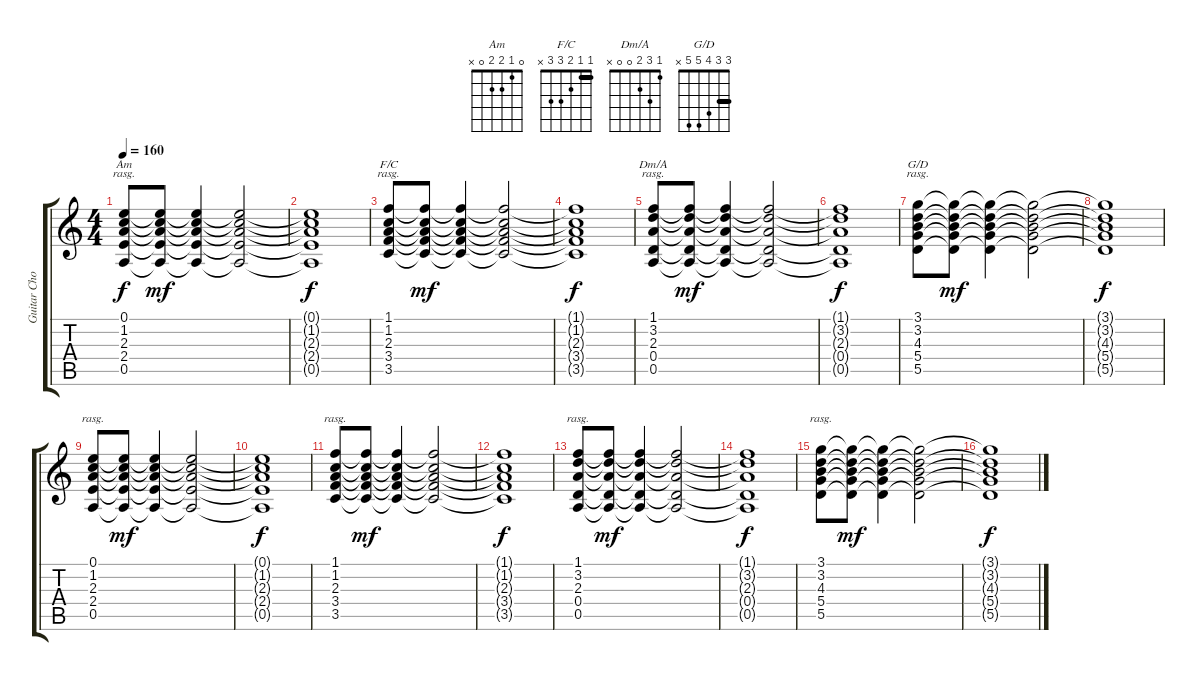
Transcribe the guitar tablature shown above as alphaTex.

\track ("Guitar Chords" "Guitar Cho") {instrument acousticguitarsteel}
\staff {score tabs}
\tuning (E4 B3 G3 D3 A2 E2) {hide}
\chord ("Am" 0 1 2 2 0 x)
\chord ("F/C" 1 1 2 3 3 x) {barre 1}
\chord ("Dm/A" 1 3 2 0 0 x)
\chord ("G/D" 3 3 4 5 5 x) {barre 3}
\ts (4 4)
\tempo 160
\clef g2
\ks c
(0.1 1.2 2.3 2.4 0.5).8{ch "Am" rasg ii dy f instrument acousticguitarsteel} (0.1{t} 1.2{t} 2.3{t} 2.4{t} 0.5{t}).8{dy mf} (0.1{t} 1.2{t} 2.3{t} 2.4{t} 0.5{t}).4 (0.1{t} 1.2{t} 2.3{t} 2.4{t} 0.5{t}).2 |
(0.1{t} 1.2{t} 2.3{t} 2.4{t} 0.5{t}).1{dy f} |
(1.1 1.2 2.3 3.4 3.5).8{ch "F/C" rasg ii} (1.1{t} 1.2{t} 2.3{t} 3.4{t} 3.5{t}).8{dy mf} (1.1{t} 1.2{t} 2.3{t} 3.4{t} 3.5{t}).4 (1.1{t} 1.2{t} 2.3{t} 3.4{t} 3.5{t}).2 |
(1.1{t} 1.2{t} 2.3{t} 3.4{t} 3.5{t}).1{dy f} |
(1.1 3.2 2.3 0.4 0.5).8{ch "Dm/A" rasg ii} (1.1{t} 3.2{t} 2.3{t} 0.4{t} 0.5{t}).8{dy mf} (1.1{t} 3.2{t} 2.3{t} 0.4{t} 0.5{t}).4 (1.1{t} 3.2{t} 2.3{t} 0.4{t} 0.5{t}).2 |
(1.1{t} 3.2{t} 2.3{t} 0.4{t} 0.5{t}).1{dy f} |
(3.1 3.2 4.3 5.4 5.5).8{ch "G/D" rasg ii} (3.1{t} 3.2{t} 4.3{t} 5.4{t} 5.5{t}).8{dy mf} (3.1{t} 3.2{t} 4.3{t} 5.4{t} 5.5{t}).4 (3.1{t} 3.2{t} 4.3{t} 5.4{t} 5.5{t}).2 |
(3.1{t} 3.2{t} 4.3{t} 5.4{t} 5.5{t}).1{dy f} |
(0.1 1.2 2.3 2.4 0.5).8{rasg ii} (0.1{t} 1.2{t} 2.3{t} 2.4{t} 0.5{t}).8{dy mf} (0.1{t} 1.2{t} 2.3{t} 2.4{t} 0.5{t}).4 (0.1{t} 1.2{t} 2.3{t} 2.4{t} 0.5{t}).2 |
(0.1{t} 1.2{t} 2.3{t} 2.4{t} 0.5{t}).1{dy f} |
(1.1 1.2 2.3 3.4 3.5).8{rasg ii} (1.1{t} 1.2{t} 2.3{t} 3.4{t} 3.5{t}).8{dy mf} (1.1{t} 1.2{t} 2.3{t} 3.4{t} 3.5{t}).4 (1.1{t} 1.2{t} 2.3{t} 3.4{t} 3.5{t}).2 |
(1.1{t} 1.2{t} 2.3{t} 3.4{t} 3.5{t}).1{dy f} |
(1.1 3.2 2.3 0.4 0.5).8{rasg ii} (1.1{t} 3.2{t} 2.3{t} 0.4{t} 0.5{t}).8{dy mf} (1.1{t} 3.2{t} 2.3{t} 0.4{t} 0.5{t}).4 (1.1{t} 3.2{t} 2.3{t} 0.4{t} 0.5{t}).2 |
(1.1{t} 3.2{t} 2.3{t} 0.4{t} 0.5{t}).1{dy f} |
(3.1 3.2 4.3 5.4 5.5).8{rasg ii} (3.1{t} 3.2{t} 4.3{t} 5.4{t} 5.5{t}).8{dy mf} (3.1{t} 3.2{t} 4.3{t} 5.4{t} 5.5{t}).4 (3.1{t} 3.2{t} 4.3{t} 5.4{t} 5.5{t}).2 |
(3.1{t} 3.2{t} 4.3{t} 5.4{t} 5.5{t}).1{dy f}
